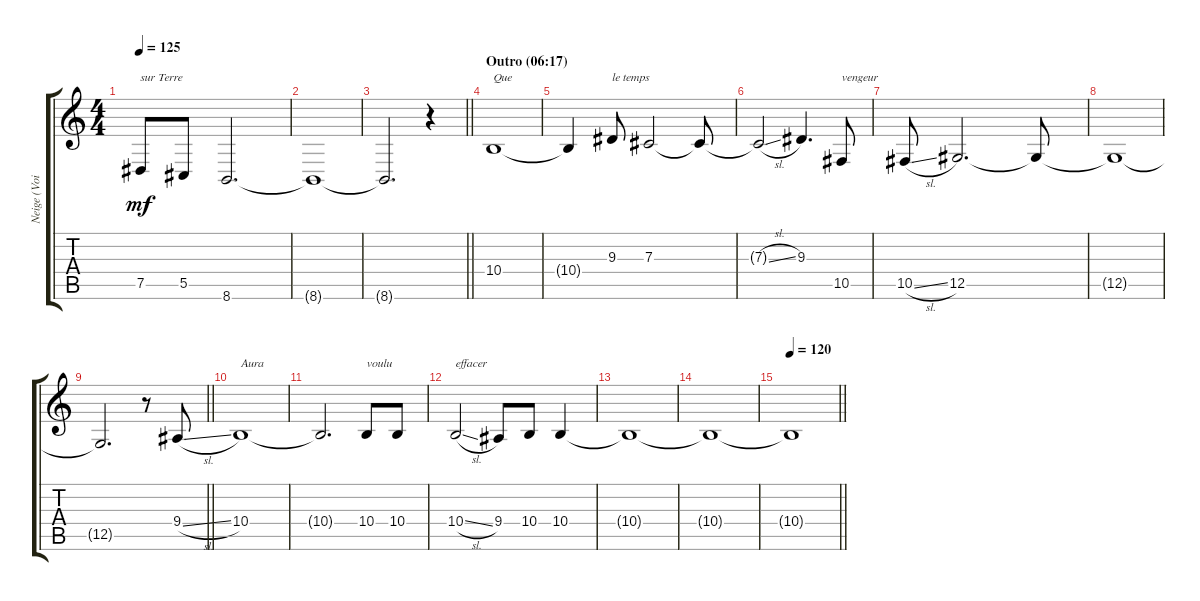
\track ("Neige (Voice)" "Neige (Voi") {instrument lead2sawtooth}
\staff {score tabs}
\tuning (Eb4 Bb3 Gb3 Db3 Ab2 Eb2) {hide}
\ts (4 4)
\tempo 125
\clef g2
\ks c
7.5.8{txt "sur Terre" dy mf} 5.5.8 8.6.2{d} |
8.6{t}.1 |
\barLineRight lightlight
8.6{t}.2{d} r.4 |
\section ("" "Outro (06:17)")
10.4.1{txt "Que"} |
10.4{t}.4 9.3.8{txt "le temps"} 7.3.2 7.3{t}.8 |
7.3{sl t}.2 9.3.4{d} 10.5.8{txt "vengeur"} |
10.5{sl}.8 12.5.2{d} 12.5{t}.8 |
12.5{t}.1 |
\barLineRight lightlight
12.5{t}.2{d} r.8 9.4{sl}.8 |
10.4.1{txt "Aura"} |
10.4{t}.2{d} 10.4.8{txt "voulu"} 10.4.8 |
10.4{sl}.2{txt "effacer"} 9.4.8 10.4.8 10.4.4{volume 2} |
10.4{t}.1 |
10.4{t}.1 |
\tempo 120
\barLineRight lightlight
10.4{t}.1
